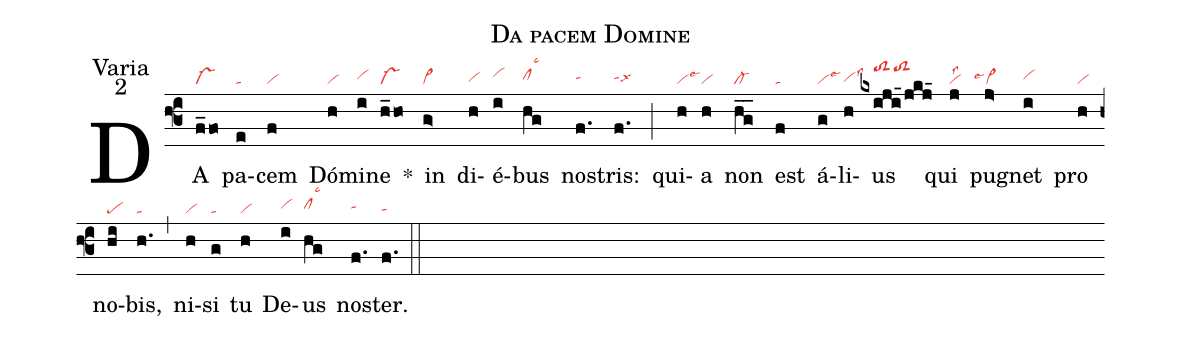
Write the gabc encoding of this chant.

name:Da pacem Domine;
office-part:Varia;
mode:2;
nabc-lines:1;
%%
(f3)
DA(f_fo|vs-) pa(e|ta)cem(f|vi) Dó(h|vi)mi(i|vihh)ne(h_ho|vs-) *()
in(g>|vi>) di(h|vihg)é(i|vihi)bus(hg|clhhlsc3) no(f.|tahh)stris:(f.|tahhlsx6) (;)
qui(h|vilse3)a(h|vi) non(hg__|cl-) est(f|ta) á(g|vilse3)li(h|vihglss3)us(kxiji_15/jkj_15|////toS2hktoS2hk) qui(j|vilss2) pu(j>|```vi>lse4)gnet(i|vihh) pro(h|vi) no(hi|pe)bis,(h.|ta) (,)
ni(h|vi)si(g|ta) tu(h|vi) De(i|vihh)us(hg|clhhlsc3) no(f.|tahh)ster.(f.|tahg) (::)
